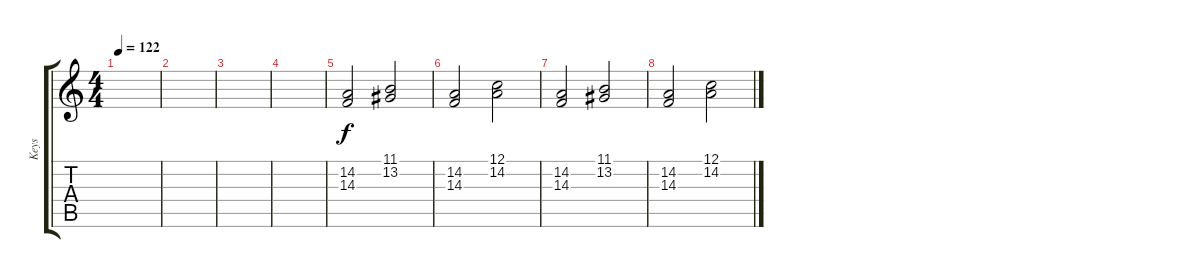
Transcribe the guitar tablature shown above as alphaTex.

\track ("Keys" "Keys") {instrument synthstrings2}
\staff {score tabs}
\tuning (C4 G3 Eb3 Bb2 F2 C2) {hide}
\ts (4 4)
\tempo 122
\clef g2
\ks c
|
|
|
|
(14.2 14.3).2 (11.1 13.2).2 |
(14.2 14.3).2 (12.1 14.2).2 |
(14.2 14.3).2 (11.1 13.2).2 |
(14.2 14.3).2 (12.1 14.2).2
